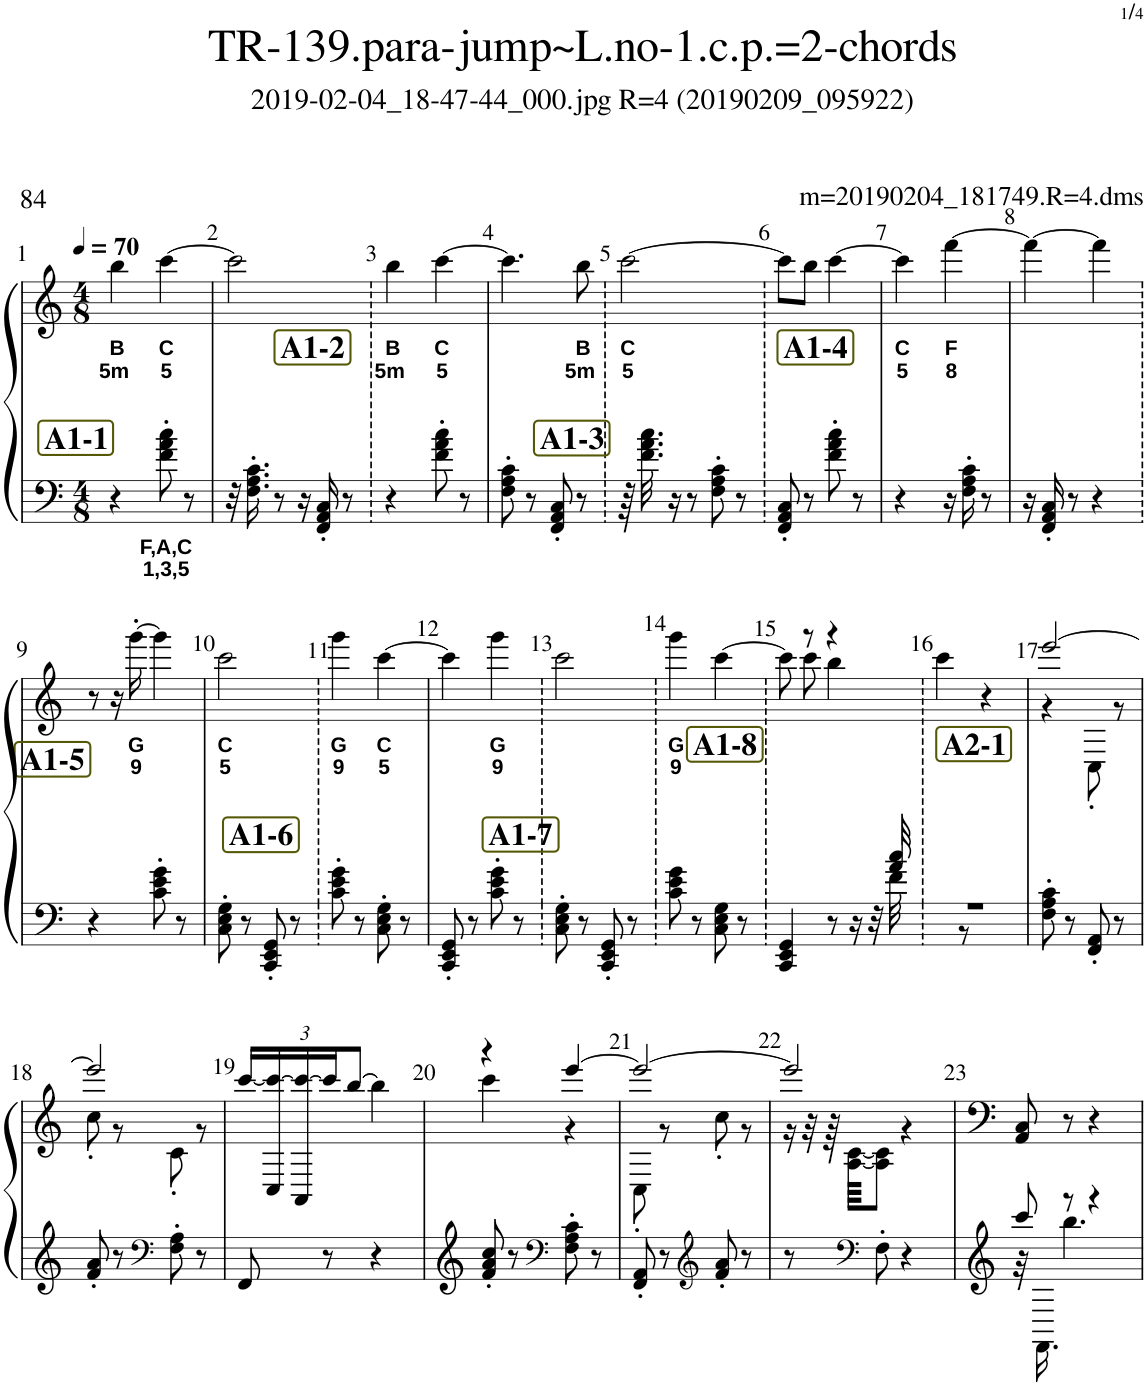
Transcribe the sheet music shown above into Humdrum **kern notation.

**kern	**text	**text	**kern	**text	**text
*part1	*part1	*part1	*part1	*part1	*part1
*staff2	*staff2	*staff2	*staff1	*staff1	*staff1
*I"ピアノ	*	*	*	*	*
*clefF4	*	*	*clefG2	*	*
*k[]	*	*	*k[]	*	*
*M4/8	*	*	*M4/8	*	*
*MM70	*	*	*MM70	*	*
!!LO:REH:place=s1:b:B:cj:fs=15:t=A1-1
=1	=1	=1	=1	=1	=1
!	!	!	!	!LO:LY:b	!LO:LY:b
4r	.	.	4bb\	B	5m
!	!LO:LY:b	!LO:LY:b	!	!LO:LY:b	!LO:LY:b
8f\' 8a\' 8cc\'	F,A,C	1,3,5	[4ccc\	C	5
8r	.	.	.	.	.
=2	=2	=2	=2	=2	=2
32r	.	.	2ccc\]	.	.
16.F\' 16.A\' 16.c\'	.	.	.	.	.
8r	.	.	.	.	.
16r	.	.	.	.	.
16FF/' 16AA/' 16C/'	.	.	.	.	.
8r	.	.	.	.	.
!!LO:REH:place=s1:b:B:cj:fs=15:t=A1-2
=3	=3	=3	=3	=3	=3
!	!	!	!	!LO:LY:b	!LO:LY:b
4r	.	.	4bb\	B	5m
!	!	!	!	!LO:LY:b	!LO:LY:b
8f\' 8a\' 8cc\'	.	.	[4ccc\	C	5
8r	.	.	.	.	.
!!LO:REH:place=s1:b:B:cj:fs=15:t=A1-3:qo=1.5
=4	=4	=4	=4	=4	=4
8F\' 8A\' 8c\'	.	.	4.ccc\]	.	.
8r	.	.	.	.	.
8FF/' 8AA/' 8C/'	.	.	.	.	.
!	!	!	!	!LO:LY:b	!LO:LY:b
8r	.	.	8bb\	B	5m
=5	=5	=5	=5	=5	=5
!	!	!	!	!LO:LY:b	!LO:LY:b
64r	.	.	[2ccc\	C	5
32.f\ 32.a\ 32.cc\	.	.	.	.	.
16r	.	.	.	.	.
8r	.	.	.	.	.
8F\' 8A\' 8c\'	.	.	.	.	.
8r	.	.	.	.	.
!!LO:REH:place=s1:b:B:cj:fs=15:t=A1-4
=6	=6	=6	=6	=6	=6
8FF/' 8AA/' 8C/'	.	.	8ccc\L]	.	.
8r	.	.	8bb\J	.	.
8f\' 8a\' 8cc\'	.	.	[4ccc\	.	.
8r	.	.	.	.	.
=7	=7	=7	=7	=7	=7
!	!	!	!	!LO:LY:b	!LO:LY:b
4r	.	.	4ccc\]	C	5
!	!	!	!	!LO:LY:b	!LO:LY:b
16r	.	.	[4fff\	F	8
16F\' 16A\' 16c\'	.	.	.	.	.
8r	.	.	.	.	.
=8	=8	=8	=8	=8	=8
16r	.	.	4fff\_	.	.
16FF/' 16AA/' 16C/'	.	.	.	.	.
8r	.	.	.	.	.
4r	.	.	4fff\]	.	.
!!LO:LB:g=z
!!LO:REH:place=s1:b:B:cj:fs=15:t=A1-5
=9	=9	=9	=9	=9	=9
4r	.	.	8r	.	.
.	.	.	16r	.	.
!	!	!	!	!LO:LY:b	!LO:LY:b
.	.	.	[16ggg'\	G	9
8c\' 8e\' 8g\'	.	.	4ggg\]	.	.
8r	.	.	.	.	.
=10	=10	=10	=10	=10	=10
!	!	!	!	!LO:LY:b	!LO:LY:b
8C\' 8E\' 8G\'	.	.	2ccc\	C	5
8r	.	.	.	.	.
8CC/' 8EE/' 8GG/'	.	.	.	.	.
8r	.	.	.	.	.
!!LO:REH:place=s1:b:B:cj:fs=15:t=A1-6
=11	=11	=11	=11	=11	=11
!	!	!	!	!LO:LY:b	!LO:LY:b
8c\' 8e\' 8g\'	.	.	4ggg\	G	9
8r	.	.	.	.	.
!	!	!	!	!LO:LY:b	!LO:LY:b
8C\' 8E\' 8G\'	.	.	[4ccc\	C	5
8r	.	.	.	.	.
=12	=12	=12	=12	=12	=12
8CC/' 8EE/' 8GG/'	.	.	4ccc\]	.	.
8r	.	.	.	.	.
!	!	!	!	!LO:LY:b	!LO:LY:b
8c\' 8e\' 8g\'	.	.	4ggg\	G	9
8r	.	.	.	.	.
!!LO:REH:place=s1:b:B:cj:fs=15:t=A1-7
=13	=13	=13	=13	=13	=13
8C\' 8E\' 8G\'	.	.	2ccc\	.	.
8r	.	.	.	.	.
8CC/' 8EE/' 8GG/'	.	.	.	.	.
8r	.	.	.	.	.
!!LO:REH:place=s1:b:B:cj:fs=15:t=A1-8
=14	=14	=14	=14	=14	=14
!	!	!	!	!LO:LY:b	!LO:LY:b
8c\ 8e\ 8g\	.	.	4ggg\	G	9
8r	.	.	.	.	.
8C\ 8E\ 8G\	.	.	[4ccc\	.	.
8r	.	.	.	.	.
=15	=15	=15	=15	=15	=15
*^	*	*	*^	*	*
4CC/ 4EE/ 4GG/	4...ryy	.	.	8ccc\]	8ryy	.	.
.	.	.	.	8r	8ccc\	.	.
8r	.	.	.	4r	4bb\	.	.
16r	.	.	.	.	.	.	.
32r	.	.	.	.	.	.	.
32a/ 32cc/	32f\	.	.	.	.	.	.
*	*	*	*	*v	*v	*	*
!!LO:REH:place=s1:b:B:cj:fs=15:t=A2-1
=16	=16	=16	=16	=16	=16	=16
2r	8ryy	.	.	4ccc\	.	.
.	8r	.	.	.	.	.
.	4ryy	.	.	4r	.	.
*v	*v	*	*	*	*	*
=17	=17	=17	=17	=17	=17
*	*	*	*^	*	*
8F\' 8A\' 8c\'	.	.	[2eee/	4r	.	.
8r	.	.	.	.	.	.
8FF/' 8AA/'	.	.	.	8C'\	.	.
8r	.	.	.	8r	.	.
!!LO:LB:g=z	!!
=18	=18	=18	=18	=18	=18	=18
8f/' 8a/'	.	.	2eee/]	8cc'\	.	.
8r	.	.	.	8r	.	.
*clefF4	*	*	*	*	*	*
8F\' 8A\'	.	.	.	8c'\	.	.
8r	.	.	.	8r	.	.
*	*	*	*v	*v	*	*
=19	=19	=19	=19	=19	=19
*	*	*	*Xbrackettup	*	*
8FF/	.	.	[24ccc/LL	.	.
.	.	.	24C/ 24ccc/_	.	.
.	.	.	24AA/ 24ccc/_	.	.
8r	.	.	24ccc/J]	.	.
.	.	.	[12bb/J	.	.
4r	.	.	4bb\]	.	.
=20	=20	=20	=20	=20	=20
*	*	*	*^	*	*
8f/' 8a/' 8cc/'	.	.	4r	4ccc\	.	.
8r	.	.	.	.	.	.
*clefF4	*	*	*	*	*	*
8F\' 8A\' 8c\'	.	.	[4eee/	4r	.	.
8r	.	.	.	.	.	.
=21	=21	=21	=21	=21	=21	=21
8FF/' 8AA/'	.	.	2eee/_	8C'\	.	.
8r	.	.	.	8r	.	.
*clefG2	*	*	*	*	*	*
8f/' 8a/'	.	.	.	8cc'\	.	.
8r	.	.	.	8r	.	.
=22	=22	=22	=22	=22	=22	=22
8r	.	.	2eee/]	16r	.	.
.	.	.	.	32r	.	.
.	.	.	.	64r	.	.
.	.	.	.	[64A\ [64c\KKKL	.	.
*clefF4	*	*	*	*	*	*
8F'\	.	.	.	8A\] 8c\]J	.	.
4r	.	.	.	4r	.	.
*	*	*	*v	*v	*	*
=23	=23	=23	=23	=23	=23
*^	*	*	*	*	*
8ccc/	32r	.	.	8AA/ 8C/	.	.
.	16.FF\	.	.	.	.	.
8r	4.bb\	.	.	8r	.	.
4r	.	.	.	4r	.	.
*v	*v	*	*	*	*	*
=	=	=	=	=	=
*-	*-	*-	*-	*-	*-
